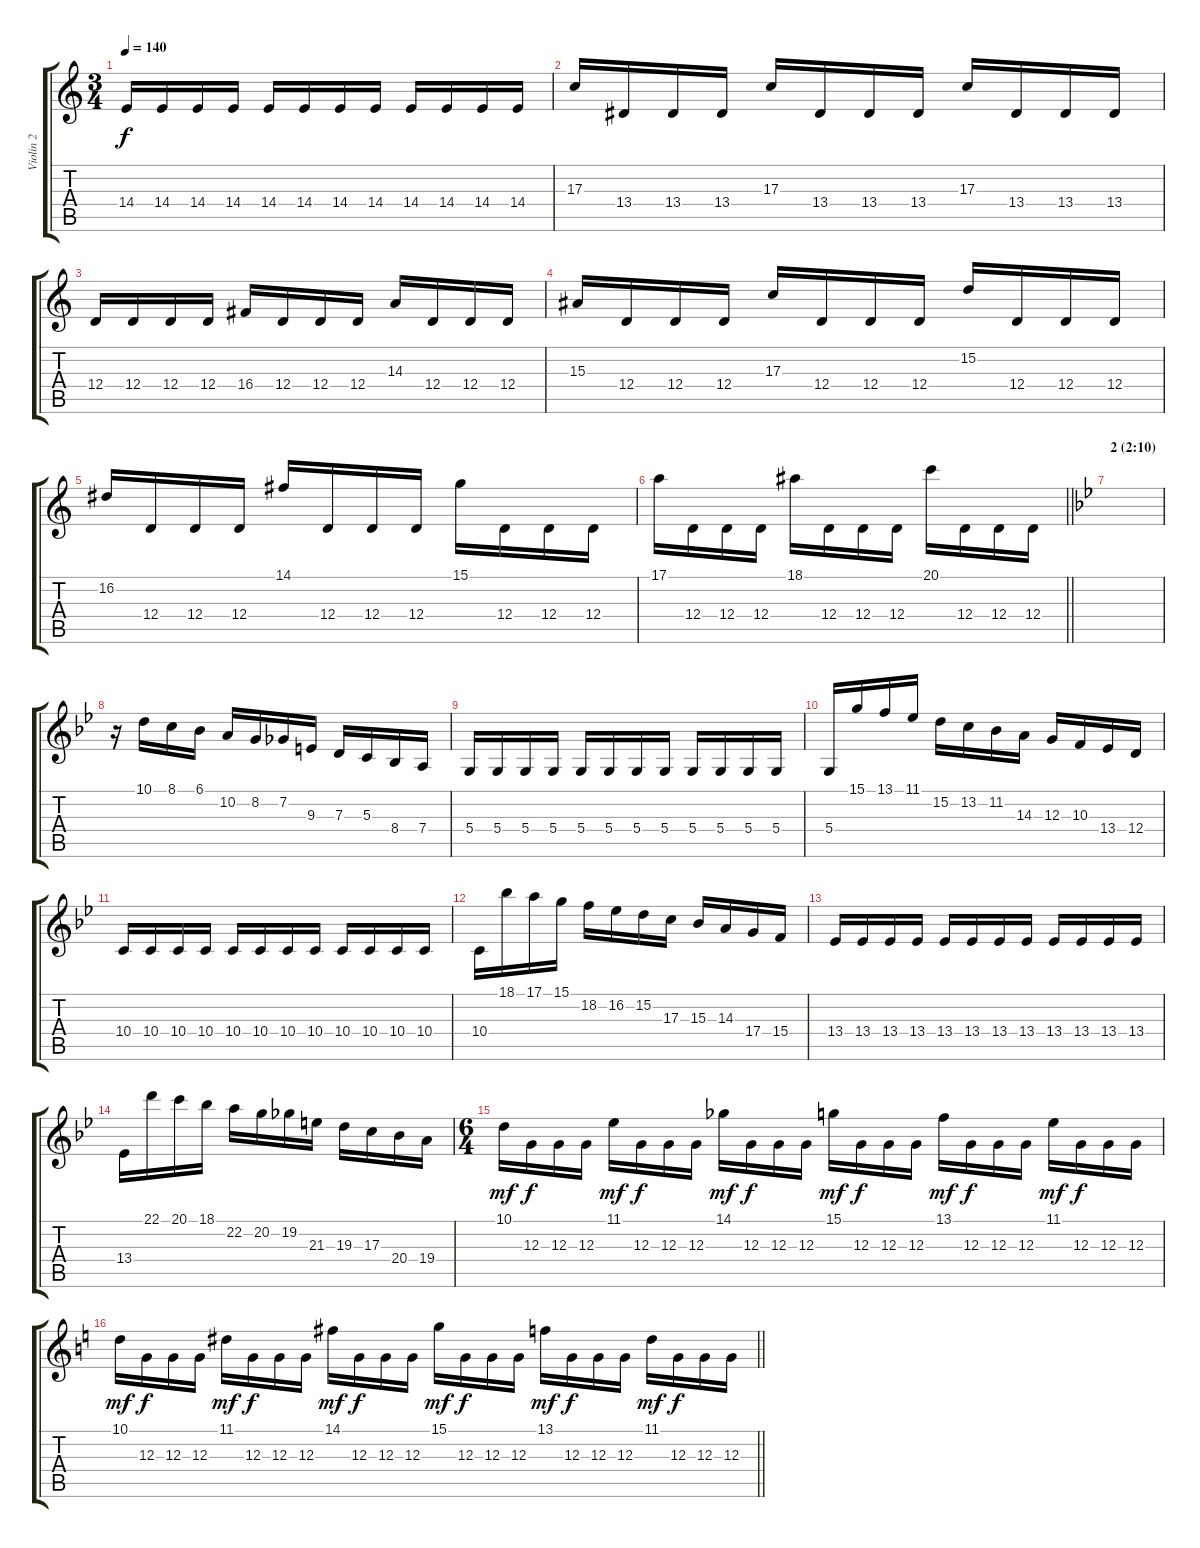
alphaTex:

\track ("Violin 2" "Violin 2") {instrument violin}
\staff {score tabs}
\tuning (E4 B3 G3 D3 A2 E2) {hide}
\ts (3 4)
\tempo 140
\clef g2
\ks c
14.4.16{dy f} 14.4.16 14.4.16 14.4.16 14.4.16 14.4.16 14.4.16 14.4.16 14.4.16 14.4.16 14.4.16 14.4.16 |
17.3.16 13.4.16 13.4.16 13.4.16 17.3.16 13.4.16 13.4.16 13.4.16 17.3.16 13.4.16 13.4.16 13.4.16 |
12.4.16 12.4.16 12.4.16 12.4.16 16.4.16 12.4.16 12.4.16 12.4.16 14.3.16 12.4.16 12.4.16 12.4.16 |
15.3.16 12.4.16 12.4.16 12.4.16 17.3.16 12.4.16 12.4.16 12.4.16 15.2.16 12.4.16 12.4.16 12.4.16 |
16.2.16 12.4.16 12.4.16 12.4.16 14.1.16 12.4.16 12.4.16 12.4.16 15.1.16 12.4.16 12.4.16 12.4.16 |
\barLineRight lightlight
17.1.16 12.4.16 12.4.16 12.4.16 18.1.16 12.4.16 12.4.16 12.4.16 20.1.16 12.4.16 12.4.16 12.4.16 |
\section ("" "2 (2:10)")
\ks gminor
|
r.16 10.1.16 8.1.16 6.1.16 10.2.16 8.2.16 7.2.16 9.3.16 7.3.16 5.3.16 8.4.16 7.4.16 |
5.4.16 5.4.16 5.4.16 5.4.16 5.4.16 5.4.16 5.4.16 5.4.16 5.4.16 5.4.16 5.4.16 5.4.16 |
5.4.16 15.1.16 13.1.16 11.1.16 15.2.16 13.2.16 11.2.16 14.3.16 12.3.16 10.3.16 13.4.16 12.4.16 |
10.4.16 10.4.16 10.4.16 10.4.16 10.4.16 10.4.16 10.4.16 10.4.16 10.4.16 10.4.16 10.4.16 10.4.16 |
10.4.16 18.1.16 17.1.16 15.1.16 18.2.16 16.2.16 15.2.16 17.3.16 15.3.16 14.3.16 17.4.16 15.4.16 |
13.4.16 13.4.16 13.4.16 13.4.16 13.4.16 13.4.16 13.4.16 13.4.16 13.4.16 13.4.16 13.4.16 13.4.16 |
13.4.16 22.1.16 20.1.16 18.1.16 22.2.16 20.2.16 19.2.16 21.3.16 19.3.16 17.3.16 20.4.16 19.4.16 |
\ts (6 4)
10.1.16{dy mf} 12.3.16{dy f} 12.3.16 12.3.16 11.1.16{dy mf} 12.3.16{dy f} 12.3.16 12.3.16 14.1.16{dy mf} 12.3.16{dy f} 12.3.16 12.3.16 15.1.16{dy mf} 12.3.16{dy f} 12.3.16 12.3.16 13.1.16{dy mf} 12.3.16{dy f} 12.3.16 12.3.16 11.1.16{dy mf} 12.3.16{dy f} 12.3.16 12.3.16 |
\barLineRight lightlight
\ks c
10.1.16{dy mf} 12.3.16{dy f} 12.3.16 12.3.16 11.1.16{dy mf} 12.3.16{dy f} 12.3.16 12.3.16 14.1.16{dy mf} 12.3.16{dy f} 12.3.16 12.3.16 15.1.16{dy mf} 12.3.16{dy f} 12.3.16 12.3.16 13.1.16{dy mf} 12.3.16{dy f} 12.3.16 12.3.16 11.1.16{dy mf} 12.3.16{dy f} 12.3.16 12.3.16
